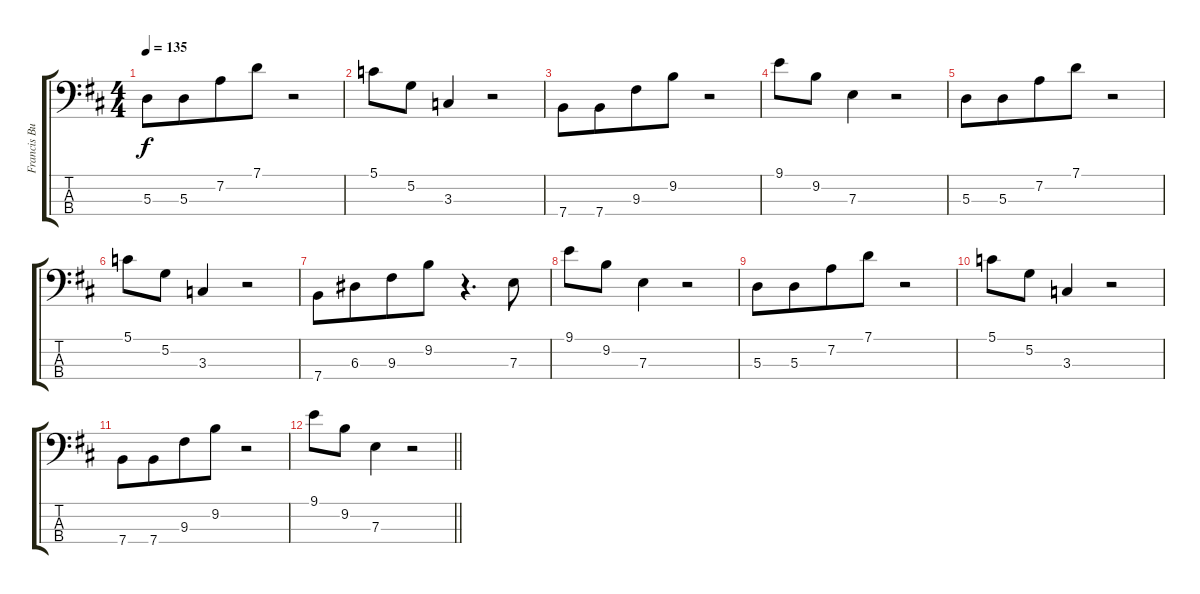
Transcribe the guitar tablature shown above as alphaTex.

\track ("Francis Bucholz" "Francis Bu") {instrument electricbasspick}
\staff {score tabs}
\tuning (G2 D2 A1 E1) {hide}
\ts (4 4)
\tempo 135
\clef f4
\ks d
5.3.8{dy f} 5.3.8{beam merge} 7.2.8 7.1.8 r.2 |
5.1.8 5.2.8 3.3.4 r.2 |
7.4.8 7.4.8{beam merge} 9.3.8 9.2.8 r.2 |
9.1.8 9.2.8 7.3.4 r.2 |
5.3.8 5.3.8{beam merge} 7.2.8 7.1.8 r.2 |
5.1.8 5.2.8 3.3.4 r.2 |
7.4.8 6.3.8{beam merge} 9.3.8 9.2.8 r.4{d} 7.3.8 |
9.1.8 9.2.8 7.3.4 r.2 |
5.3.8 5.3.8{beam merge} 7.2.8 7.1.8 r.2 |
5.1.8 5.2.8 3.3.4 r.2 |
7.4.8 7.4.8{beam merge} 9.3.8 9.2.8 r.2 |
\barLineRight lightlight
9.1.8 9.2.8 7.3.4 r.2
